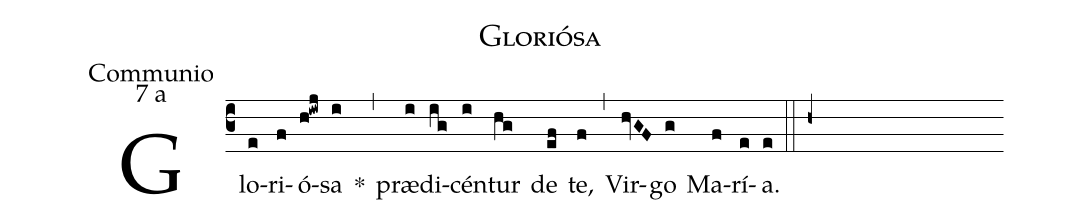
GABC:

name: Gloriósa;
office-part: Communio;
mode: 7;
mode-differentia: a;
%%
(c3)

Glo(e)ri(f)ó(h!iwj)sa(i) *(,) præ(i)di(ig)cén(i)tur(hg) de(ef) te,(f) (,) Vir(hvGF)go(g) Ma(f)rí(e)a.(e)

(::)

(h+)
